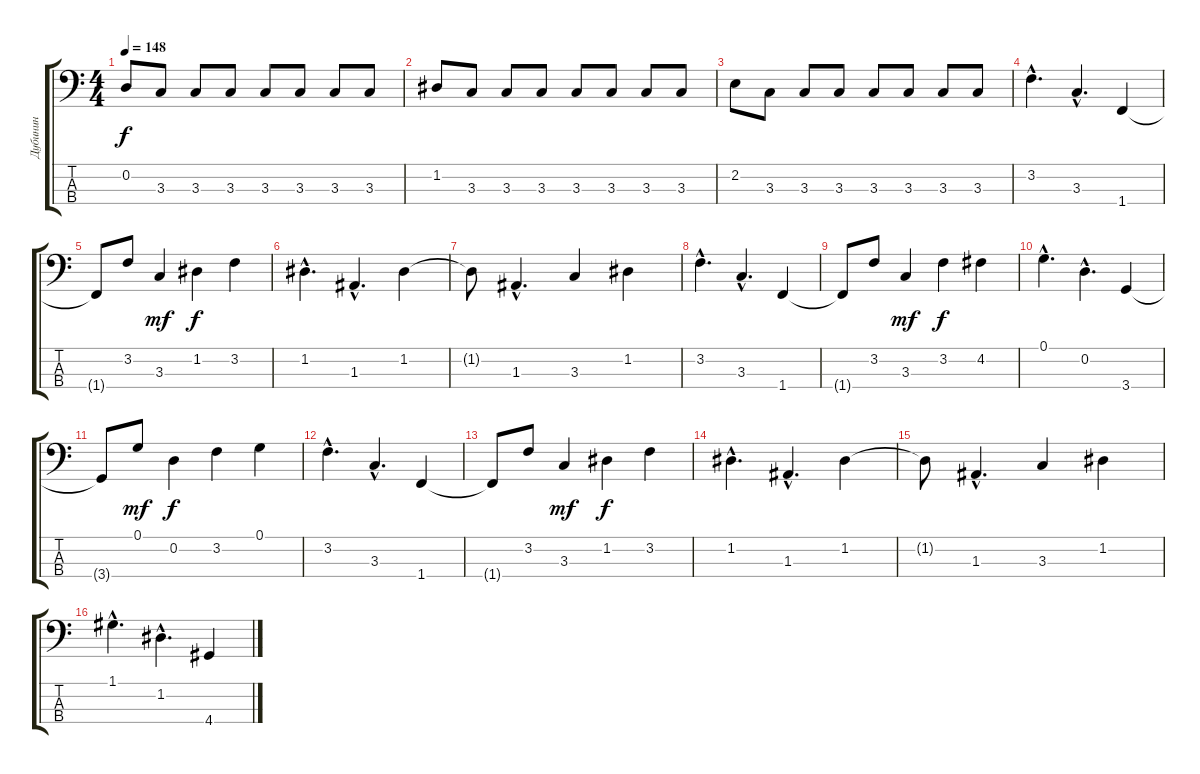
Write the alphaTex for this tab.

\track ("Дубинин" "Дубинин") {instrument electricbassfinger}
\staff {score tabs}
\tuning (G2 D2 A1 E1) {hide}
\ts (4 4)
\tempo 148
\clef f4
\ks c
0.2.8{dy f} 3.3.8 3.3.8 3.3.8 3.3.8 3.3.8 3.3.8 3.3.8 |
1.2.8 3.3.8 3.3.8 3.3.8 3.3.8 3.3.8 3.3.8 3.3.8 |
2.2.8 3.3.8 3.3.8 3.3.8 3.3.8 3.3.8 3.3.8 3.3.8 |
3.2{hac}.4{d} 3.3{hac}.4{d} 1.4.4 |
1.4{t}.8 3.2.8 3.3.4{dy mf} 1.2.4{dy f} 3.2.4 |
1.2{hac}.4{d} 1.3{hac}.4{d} 1.2.4 |
1.2{t}.8 1.3{hac}.4{d} 3.3.4 1.2.4 |
3.2{hac}.4{d} 3.3{hac}.4{d} 1.4.4 |
1.4{t}.8 3.2.8 3.3.4{dy mf} 3.2.4{dy f} 4.2.4 |
0.1{hac}.4{d} 0.2{hac}.4{d} 3.4.4 |
3.4{t}.8 0.1.8{dy mf} 0.2.4{dy f} 3.2.4 0.1.4 |
3.2{hac}.4{d} 3.3{hac}.4{d} 1.4.4 |
1.4{t}.8 3.2.8 3.3.4{dy mf} 1.2.4{dy f} 3.2.4 |
1.2{hac}.4{d} 1.3{hac}.4{d} 1.2.4 |
1.2{t}.8 1.3{hac}.4{d} 3.3.4 1.2.4 |
1.1{hac}.4{d} 1.2{hac}.4{d} 4.4.4
